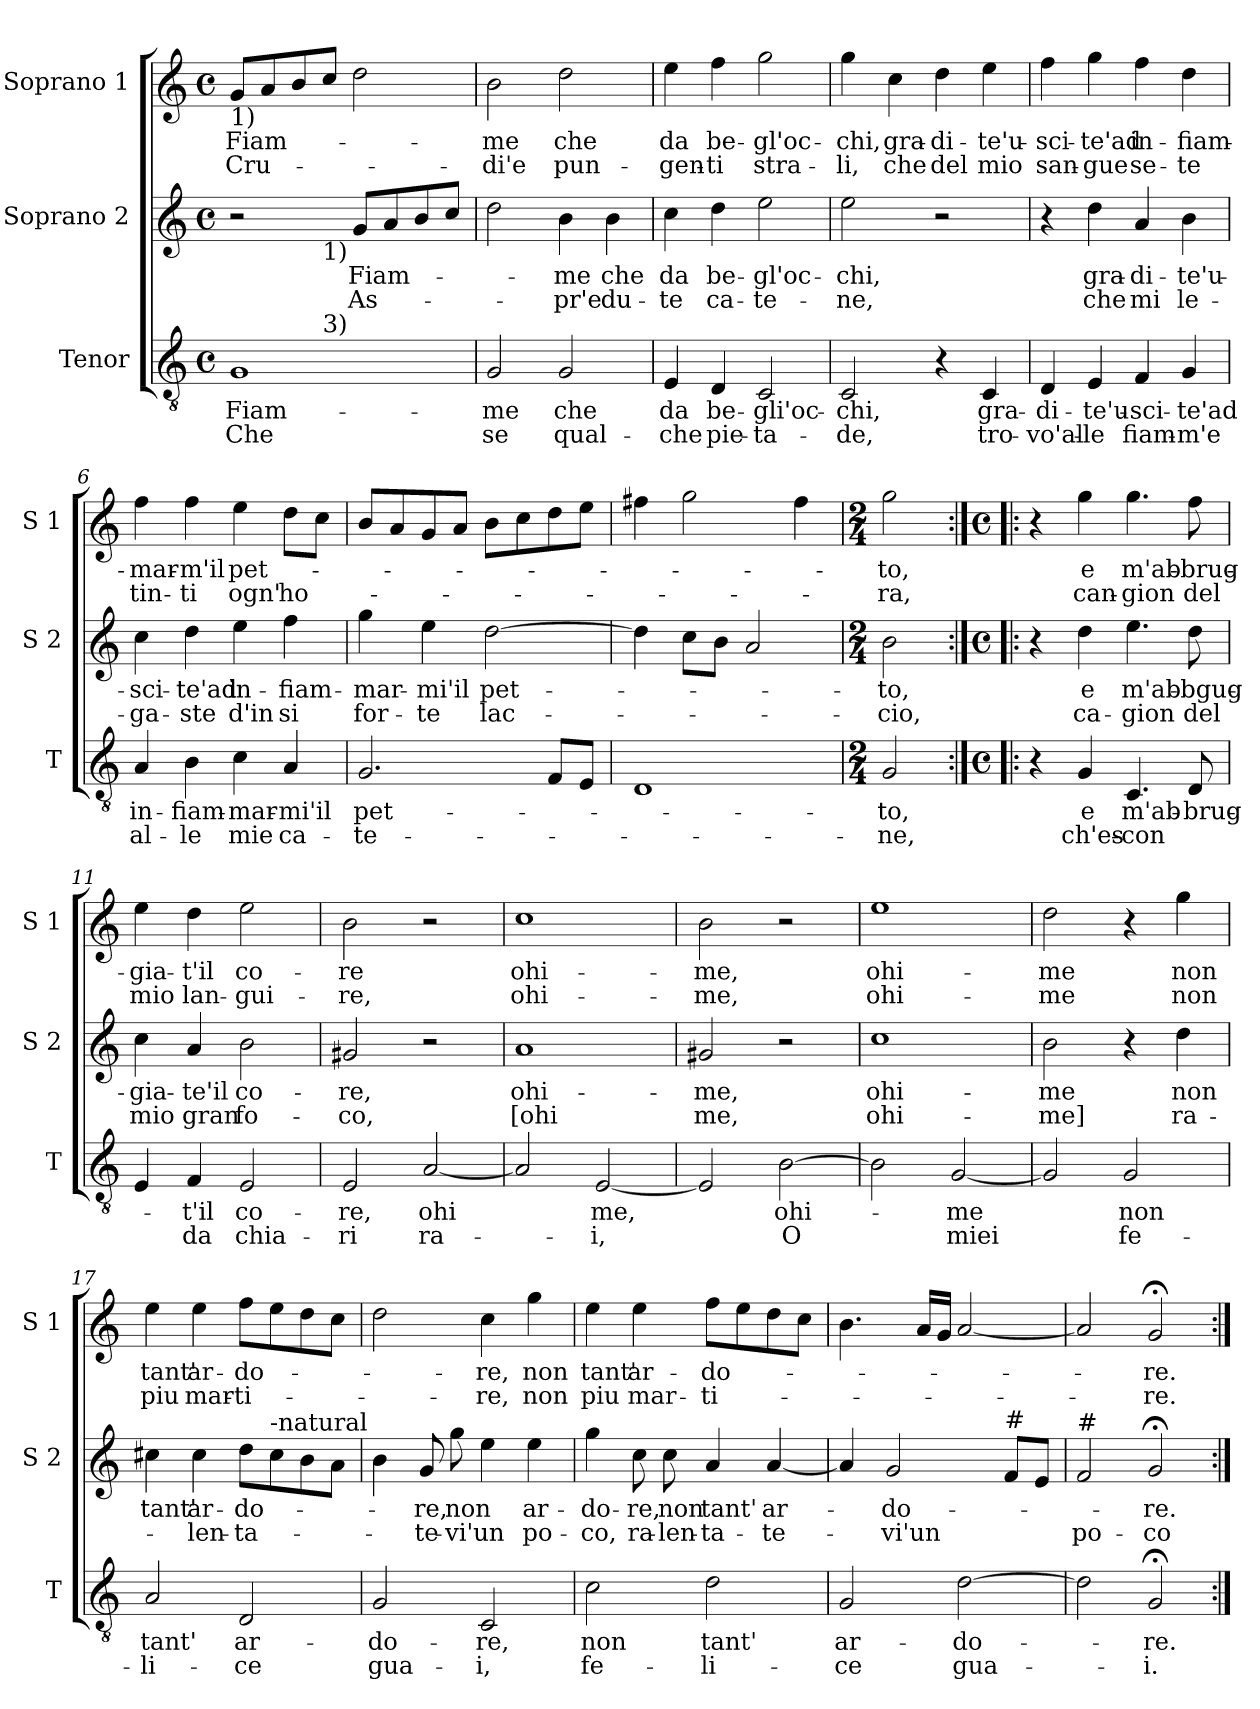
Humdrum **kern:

**kern	**text	**text	**kern	**text	**text	**kern	**text	**text
*part3	*part3	*part3	*part2	*part2	*part2	*part1	*part1	*part1
*staff3	*staff3	*staff3	*staff2	*staff2	*staff2	*staff1	*staff1	*staff1
*I"Tenor	*	*	*I"Soprano 2	*	*	*I"Soprano 1	*	*
*I'T	*	*	*I'S 2	*	*	*I'S 1	*	*
*clefGv2	*	*	*clefG2	*	*	*clefG2	*	*
*k[]	*	*	*k[]	*	*	*k[]	*	*
*C:	*	*	*C:	*	*	*C:	*	*
*M4/4	*	*	*M4/4	*	*	*M4/4	*	*
*met(c)	*	*	*met(c)	*	*	*met(c)	*	*
=1	=1	=1	=1	=1	=1	=1	=1	=1
!	!	!	!	!	!	!LO:TX:b:t=1)	!	!
!	!	!	!LO:TX:a:t=2)	!	!	!	!	!
!LO:TX:b:t=1)	!	!	!	!	!	!	!	!
!LO:TX:b:t=4)	!	!	!	!	!	!	!	!
!	!LO:LY:b	!LO:LY:b	!	!	!	!	!LO:LY:b	!LO:LY:b
*^	*	*	*^	*	*	*	*	*
1G	4.ryy	Fiam-	Che	2r	4.ryy	.	.	8g/L	Fiam-	Cru-
.	.	.	.	.	.	.	.	8a/	.	.
.	.	.	.	.	.	.	.	8b/	.	.
!	!	!	!	!	!LO:TX:b:t=1)	!	!	!	!	!
!	!LO:TX:a:t=3)	!	!	!	!	!	!	!	!	!
.	2ryy	.	.	.	2ryy	.	.	8cc/J	.	.
!	!	!	!	!	!	!LO:LY:b	!LO:LY:b	!	!	!
.	.	.	.	8g/L	.	Fiam-	As-	2dd\	.	.
.	.	.	.	8a/	.	.	.	.	.	.
.	.	.	.	8b/	.	.	.	.	.	.
.	8ryy	.	.	8cc/J	8ryy	.	.	.	.	.
=2	=2	=2	=2	=2	=2	=2	=2	=2	=2	=2
!	!	!LO:LY:b	!LO:LY:b	!	!	!	!	!	!LO:LY:b	!LO:LY:b
*v	*v	*	*	*	*	*	*	*	*	*
*	*	*	*v	*v	*	*	*	*	*
2G/	-me	se	2dd\	.	.	2b\	-me	-di'e
!	!LO:LY:b	!LO:LY:b	!	!LO:LY:b	!LO:LY:b	!	!LO:LY:b	!LO:LY:b
2G/	che	qual-	4b\	-me	-pr'e	2dd\	che	pun-
!	!	!	!	!LO:LY:b	!LO:LY:b	!	!	!
.	.	.	4b\	che	du-	.	.	.
=3	=3	=3	=3	=3	=3	=3	=3	=3
!	!LO:LY:b	!LO:LY:b	!	!LO:LY:b	!LO:LY:b	!	!LO:LY:b	!LO:LY:b
4E/	da	-che	4cc\	da	-te	4ee\	da	-gen-
!	!LO:LY:b	!LO:LY:b	!	!LO:LY:b	!LO:LY:b	!	!LO:LY:b	!LO:LY:b
4D/	be-	pie-	4dd\	be-	ca-	4ff\	be-	-ti
!	!LO:LY:b	!LO:LY:b	!	!LO:LY:b	!LO:LY:b	!	!LO:LY:b	!LO:LY:b
2C/	-gli'oc-	-ta-	2ee\	-gl'oc-	-te-	2gg\	-gl'oc-	stra-
=4	=4	=4	=4	=4	=4	=4	=4	=4
!	!LO:LY:b	!LO:LY:b	!	!LO:LY:b	!LO:LY:b	!	!LO:LY:b	!LO:LY:b
2C/	-chi,	-de,	2ee\	-chi,	-ne,	4gg\	-chi,	-li,
!	!	!	!	!	!	!	!LO:LY:b	!LO:LY:b
.	.	.	.	.	.	4cc\	gra-	che
!	!	!	!	!	!	!	!LO:LY:b	!LO:LY:b
4r	.	.	2r	.	.	4dd\	-di-	del
!	!LO:LY:b	!LO:LY:b	!	!	!	!	!LO:LY:b	!LO:LY:b
4C/	gra-	tro-	.	.	.	4ee\	-te'u-	mio
!!LO:LB:g=z
=5	=5	=5	=5	=5	=5	=5	=5	=5
!	!LO:LY:b	!LO:LY:b	!	!	!	!	!LO:LY:b	!LO:LY:b
4D/	-di-	-vo'al-	4r	.	.	4ff\	-sci-	san-
!	!LO:LY:b	!LO:LY:b	!	!LO:LY:b	!LO:LY:b	!	!LO:LY:b	!LO:LY:b
4E/	-te'u-	-le	4dd\	gra-	che	4gg\	-te'ad	-gue
!	!LO:LY:b	!LO:LY:b	!	!LO:LY:b	!LO:LY:b	!	!LO:LY:b	!LO:LY:b
4F/	-sci-	fiam-	4a/	-di-	mi	4ff\	in-	se-
!	!LO:LY:b	!LO:LY:b	!	!LO:LY:b	!LO:LY:b	!	!LO:LY:b	!LO:LY:b
4G/	-te'ad	-m'e	4b\	-te'u-	le-	4dd\	-fiam-	-te
=6	=6	=6	=6	=6	=6	=6	=6	=6
!	!LO:LY:b	!LO:LY:b	!	!LO:LY:b	!LO:LY:b	!	!LO:LY:b	!LO:LY:b
4A/	in-	al-	4cc\	-sci-	-ga-	4ff\	-mar-	tin-
!	!LO:LY:b	!LO:LY:b	!	!LO:LY:b	!LO:LY:b	!	!LO:LY:b	!LO:LY:b
4B\	-fiam-	-le	4dd\	-te'ad	-ste	4ff\	-m'il	-ti
!	!LO:LY:b	!LO:LY:b	!	!LO:LY:b	!LO:LY:b	!	!LO:LY:b	!LO:LY:b
4c\	-mar-	mie	4ee\	in-	d'in	4ee\	pet-	ogn'
!	!LO:LY:b	!LO:LY:b	!	!LO:LY:b	!LO:LY:b	!	!	!LO:LY:b
4A/	-mi'il	ca-	4ff\	-fiam-	si	8dd\L	.	ho-
.	.	.	.	.	.	8cc\J	.	.
=7	=7	=7	=7	=7	=7	=7	=7	=7
!	!LO:LY:b	!LO:LY:b	!	!LO:LY:b	!LO:LY:b	!	!	!
2.G/	pet-	-te-	4gg\	-mar-	for-	8b/L	.	.
.	.	.	.	.	.	8a/	.	.
!	!	!	!	!LO:LY:b	!LO:LY:b	!	!	!
.	.	.	4ee\	-mi'il	-te	8g/	.	.
.	.	.	.	.	.	8a/J	.	.
!	!	!	!	!LO:LY:b	!LO:LY:b	!	!	!
.	.	.	[2dd\	pet-	lac-	8b\L	.	.
.	.	.	.	.	.	8cc\	.	.
8F/L	.	.	.	.	.	8dd\	.	.
8E/J	.	.	.	.	.	8ee\J	.	.
=8	=8	=8	=8	=8	=8	=8	=8	=8
1D	.	.	4dd\]	.	.	4ff#X\	.	.
.	.	.	8cc\L	.	.	2gg\	.	.
.	.	.	8b\J	.	.	.	.	.
.	.	.	2a/	.	.	.	.	.
.	.	.	.	.	.	4ff#\	.	.
=9	=9	=9	=9	=9	=9	=9	=9	=9
*M2/4	*	*	*M2/4	*	*	*M2/4	*	*
!	!LO:LY:b	!LO:LY:b	!	!LO:LY:b	!LO:LY:b	!	!LO:LY:b	!LO:LY:b
2G/	-to,	-ne,	2b\	-to,	-cio,	2gg\	-to,	-ra,
!!LO:PB:g=z
=10:|!|:	=10:|!|:	=10:|!|:	=10:|!|:	=10:|!|:	=10:|!|:	=10:|!|:	=10:|!|:	=10:|!|:
*M4/4	*	*	*M4/4	*	*	*M4/4	*	*
*met(c)	*	*	*met(c)	*	*	*met(c)	*	*
4r	.	.	4r	.	.	4r	.	.
!	!LO:LY:b	!LO:LY:b	!	!LO:LY:b	!LO:LY:b	!	!LO:LY:b	!LO:LY:b
4G/	e	ch'es-	4dd\	e	ca-	4gg\	e	can-
!	!LO:LY:b	!LO:LY:b	!	!LO:LY:b	!LO:LY:b	!	!LO:LY:b	!LO:LY:b
4.C/	m'ab-	-con	4.ee\	m'ab-	-gion	4.gg\	m'ab-	-gion
!	!LO:LY:b	!	!	!LO:LY:b	!LO:LY:b	!	!LO:LY:b	!LO:LY:b
8D/	-brug-	.	8dd\	-bgug-	del	8ff\	-brug-	del
=11	=11	=11	=11	=11	=11	=11	=11	=11
!	!	!	!	!LO:LY:b	!LO:LY:b	!	!LO:LY:b	!LO:LY:b
4E/	.	.	4cc\	-gia-	mio	4ee\	-gia-	mio
!	!LO:LY:b	!LO:LY:b	!	!LO:LY:b	!LO:LY:b	!	!LO:LY:b	!LO:LY:b
4F/	-t'il	da	4a/	-te'il	gran	4dd\	-t'il	lan-
!	!LO:LY:b	!LO:LY:b	!	!LO:LY:b	!LO:LY:b	!	!LO:LY:b	!LO:LY:b
2E/	co-	chia-	2b\	co-	fo-	2ee\	co-	-gui-
=12	=12	=12	=12	=12	=12	=12	=12	=12
!	!LO:LY:b	!LO:LY:b	!	!LO:LY:b	!LO:LY:b	!	!LO:LY:b	!LO:LY:b
2E/	-re,	-ri	2g#X/	-re,	-co,	2b\	-re	-re,
!	!LO:LY:b	!LO:LY:b	!	!	!	!	!	!
[2A/	ohi	ra-	2r	.	.	2r	.	.
=13	=13	=13	=13	=13	=13	=13	=13	=13
!	!	!	!	!LO:LY:b	!LO:LY:b	!	!LO:LY:b	!LO:LY:b
2A/]	.	.	1a	ohi-	[ohi	1cc	ohi-	ohi-
!	!LO:LY:b	!LO:LY:b	!	!	!	!	!	!
[2E/	me,	-i,	.	.	.	.	.	.
!!LO:LB:g=z
=14	=14	=14	=14	=14	=14	=14	=14	=14
!	!	!	!	!LO:LY:b	!LO:LY:b	!	!LO:LY:b	!LO:LY:b
2E/]	.	.	2g#X/	-me,	me,	2b\	-me,	-me,
!	!LO:LY:b	!LO:LY:b	!	!	!	!	!	!
[2B\	ohi-	O	2r	.	.	2r	.	.
=15	=15	=15	=15	=15	=15	=15	=15	=15
!	!	!	!	!LO:LY:b	!LO:LY:b	!	!LO:LY:b	!LO:LY:b
2B\]	.	.	1cc	ohi-	ohi-	1ee	ohi-	ohi-
!	!LO:LY:b	!LO:LY:b	!	!	!	!	!	!
[2G/	-me	miei	.	.	.	.	.	.
=16	=16	=16	=16	=16	=16	=16	=16	=16
!	!	!	!	!LO:LY:b	!LO:LY:b	!	!LO:LY:b	!LO:LY:b
2G/]	.	.	2b\	-me	-me]	2dd\	-me	-me
!	!LO:LY:b	!LO:LY:b	!	!	!	!	!	!
2G/	non	fe-	4r	.	.	4r	.	.
!	!	!	!	!LO:LY:b	!LO:LY:b	!	!LO:LY:b	!LO:LY:b
.	.	.	4dd\	non	ra-	4gg\	non	non
=17	=17	=17	=17	=17	=17	=17	=17	=17
!	!LO:LY:b	!LO:LY:b	!	!LO:LY:b	!	!	!LO:LY:b	!LO:LY:b
2A/	tant'	-li-	4cc#X\	tant'	.	4ee\	tant'	piu
!	!	!	!	!LO:LY:b	!LO:LY:b	!	!LO:LY:b	!LO:LY:b
.	.	.	4cc#\	ar-	-len-	4ee\	ar-	mar-
!	!LO:LY:b	!LO:LY:b	!	!LO:LY:b	!LO:LY:b	!	!LO:LY:b	!LO:LY:b
2D/	ar-	-ce	8dd\L	-do-	-ta-	8ff\L	-do-	-ti-
!	!	!	!LO:TX:a:t=-natural	!	!	!	!	!
.	.	.	8cc#\	.	.	8ee\	.	.
.	.	.	8b\	.	.	8dd\	.	.
.	.	.	8a\J	.	.	8cc\J	.	.
!!LO:LB:g=z
=18	=18	=18	=18	=18	=18	=18	=18	=18
!	!LO:LY:b	!LO:LY:b	!	!	!	!	!	!
2G/	-do-	gua-	4b\	.	.	2dd\	.	.
!	!	!	!	!LO:LY:b	!LO:LY:b	!	!	!
.	.	.	8g/	-re,	-te-	.	.	.
!	!	!	!	!LO:LY:b	!LO:LY:b	!	!	!
.	.	.	8gg\	non	-vi'un	.	.	.
!	!LO:LY:b	!LO:LY:b	!	!	!	!	!LO:LY:b	!LO:LY:b
2C/	-re,	-i,	4ee\	.	.	4cc\	-re,	-re,
!	!	!	!	!LO:LY:b	!LO:LY:b	!	!LO:LY:b	!LO:LY:b
.	.	.	4ee\	ar-	po-	4gg\	non	non
=19	=19	=19	=19	=19	=19	=19	=19	=19
!	!LO:LY:b	!LO:LY:b	!	!LO:LY:b	!LO:LY:b	!	!LO:LY:b	!LO:LY:b
2c\	non	fe-	4gg\	-do-	-co,	4ee\	tant'	piu
!	!	!	!	!LO:LY:b	!LO:LY:b	!	!LO:LY:b	!LO:LY:b
.	.	.	8cc\	-re,	ra-	4ee\	ar-	mar-
!	!	!	!	!LO:LY:b	!LO:LY:b	!	!	!
.	.	.	8cc\	non	-len-	.	.	.
!	!LO:LY:b	!LO:LY:b	!	!LO:LY:b	!LO:LY:b	!	!LO:LY:b	!LO:LY:b
2d\	tant'	-li-	4a/	tant'	-ta-	8ff\L	-do-	-ti-
.	.	.	.	.	.	8ee\	.	.
!	!	!	!	!LO:LY:b	!LO:LY:b	!	!	!
.	.	.	[4a/	ar-	-te-	8dd\	.	.
.	.	.	.	.	.	8cc\J	.	.
=20	=20	=20	=20	=20	=20	=20	=20	=20
!	!LO:LY:b	!LO:LY:b	!	!	!	!	!	!
2G/	ar-	-ce	4a/]	.	.	4.b\	.	.
!	!	!	!	!LO:LY:b	!LO:LY:b	!	!	!
.	.	.	2g/	-do-	-vi'un	.	.	.
.	.	.	.	.	.	16a/LL	.	.
.	.	.	.	.	.	16g/JJ	.	.
!	!LO:LY:b	!LO:LY:b	!	!	!	!	!	!
[2d\	-do-	gua-	.	.	.	[2a/	.	.
!	!	!	!LO:TX:a:t=#	!	!	!	!	!
.	.	.	8f/L	.	.	.	.	.
.	.	.	8e/J	.	.	.	.	.
=21	=21	=21	=21	=21	=21	=21	=21	=21
!	!	!	!LO:TX:a:t=#	!	!	!	!	!
!	!	!	!	!	!LO:LY:b	!	!	!
2d\]	.	.	2f/	.	po-	2a/]	.	.
!	!LO:LY:b	!LO:LY:b	!	!LO:LY:b	!LO:LY:b	!	!LO:LY:b	!LO:LY:b
2G;</	-re.	-i.	2g;</	-re.	-co	2g;</	-re.	-re.
=:|!	=:|!	=:|!	=:|!	=:|!	=:|!	=:|!	=:|!	=:|!
*-	*-	*-	*-	*-	*-	*-	*-	*-
